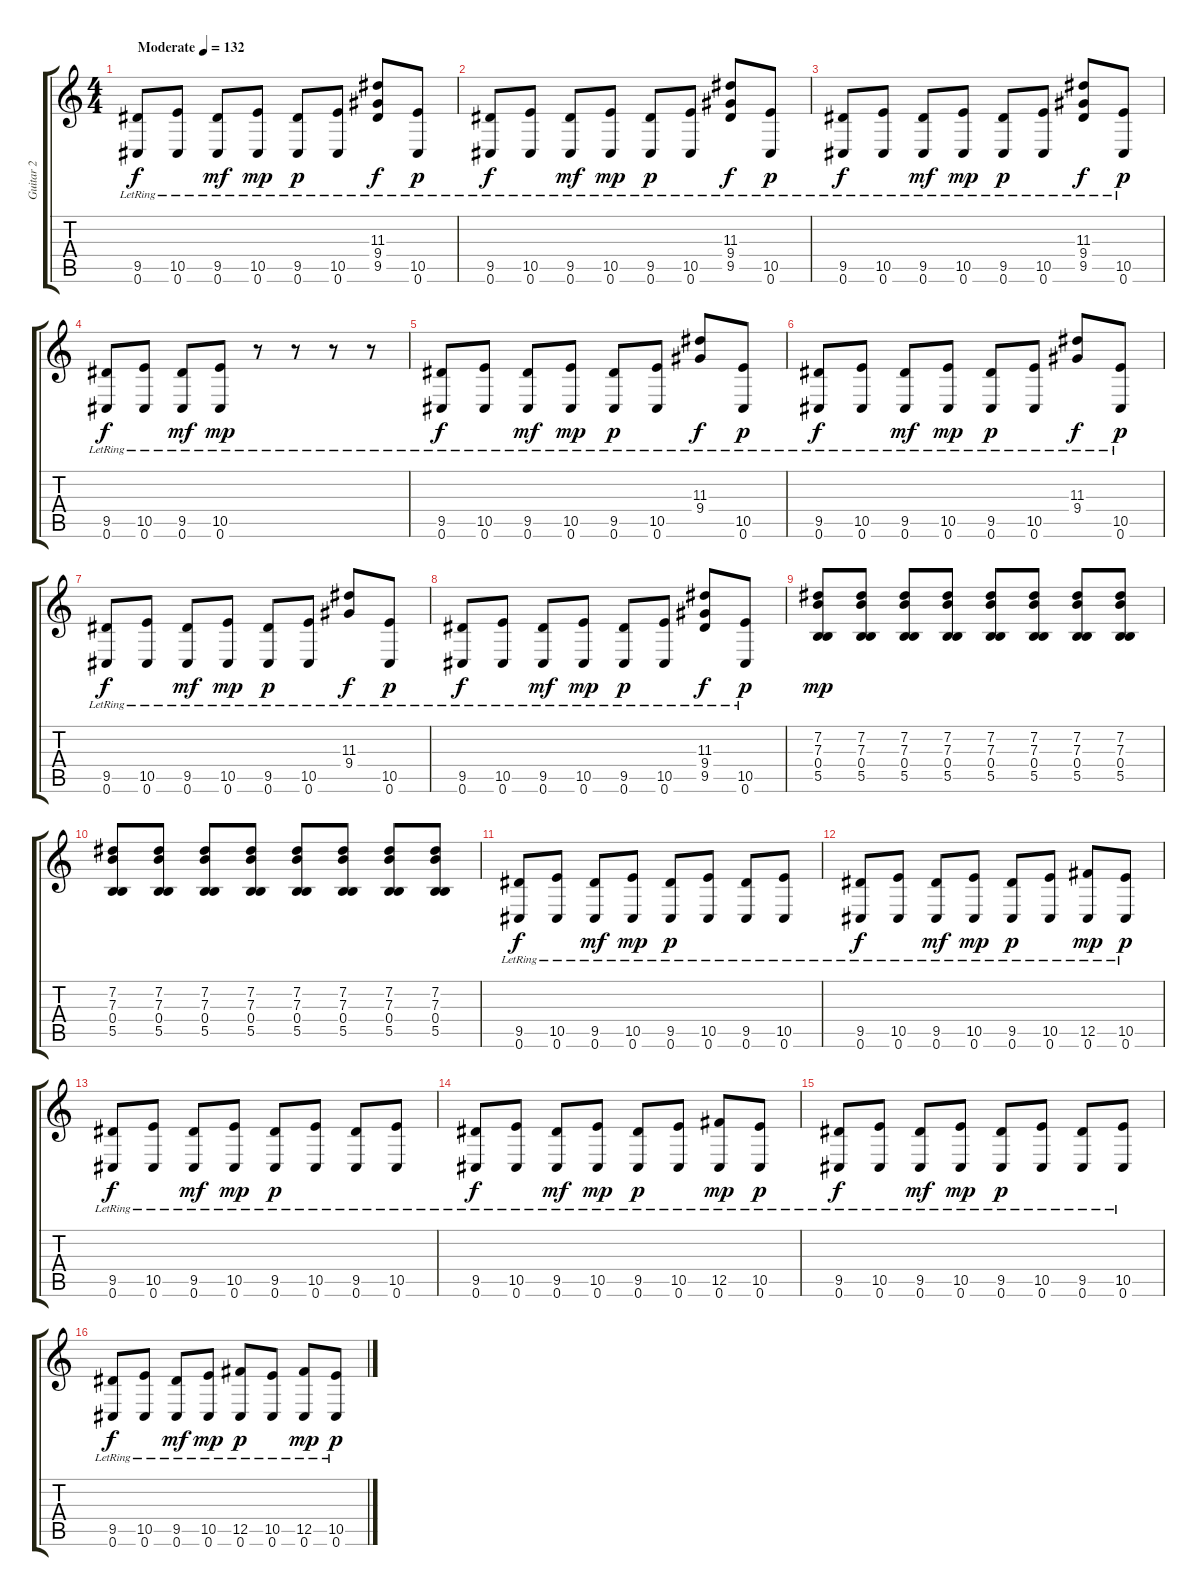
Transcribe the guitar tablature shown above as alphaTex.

\track ("Guitar 2" "Guitar 2") {instrument electricguitarjazz}
\staff {score tabs}
\tuning (Db4 Ab3 E3 B2 Gb2 Db2) {hide}
\ts (4 4)
\tempo (132 "Moderate")
\clef g2
\ks c
(9.5{lr} 0.6{lr}).8{dy f instrument electricguitarjazz} (10.5{lr} 0.6{lr}).8 (9.5{lr} 0.6{lr}).8{dy mf} (10.5{lr} 0.6{lr}).8{dy mp} (9.5{lr} 0.6{lr}).8{dy p} (10.5{lr} 0.6{lr}).8 (11.3{lr} 9.4{lr} 9.5{lr}).8{dy f} (10.5{lr} 0.6{lr}).8{dy p} |
(9.5{lr} 0.6{lr}).8{dy f} (10.5{lr} 0.6{lr}).8 (9.5{lr} 0.6{lr}).8{dy mf} (10.5{lr} 0.6{lr}).8{dy mp} (9.5{lr} 0.6{lr}).8{dy p} (10.5{lr} 0.6{lr}).8 (11.3{lr} 9.4{lr} 9.5{lr}).8{dy f} (10.5{lr} 0.6{lr}).8{dy p} |
(9.5{lr} 0.6{lr}).8{dy f} (10.5{lr} 0.6{lr}).8 (9.5{lr} 0.6{lr}).8{dy mf} (10.5{lr} 0.6{lr}).8{dy mp} (9.5{lr} 0.6{lr}).8{dy p} (10.5{lr} 0.6{lr}).8 (11.3{lr} 9.4{lr} 9.5{lr}).8{dy f} (10.5{lr} 0.6{lr}).8{dy p} |
(9.5{lr} 0.6{lr}).8{dy f} (10.5{lr} 0.6{lr}).8 (9.5{lr} 0.6{lr}).8{dy mf} (10.5{lr} 0.6{lr}).8{dy mp} r.8 r.8 r.8 r.8 |
(9.5{lr} 0.6{lr}).8{dy f} (10.5{lr} 0.6{lr}).8 (9.5{lr} 0.6{lr}).8{dy mf} (10.5{lr} 0.6{lr}).8{dy mp} (9.5{lr} 0.6{lr}).8{dy p} (10.5{lr} 0.6{lr}).8 (11.3{lr} 9.4{lr}).8{dy f} (10.5{lr} 0.6{lr}).8{dy p} |
(9.5{lr} 0.6{lr}).8{dy f} (10.5{lr} 0.6{lr}).8 (9.5{lr} 0.6{lr}).8{dy mf} (10.5{lr} 0.6{lr}).8{dy mp} (9.5{lr} 0.6{lr}).8{dy p} (10.5{lr} 0.6{lr}).8 (11.3{lr} 9.4{lr}).8{dy f} (10.5{lr} 0.6{lr}).8{dy p} |
(9.5{lr} 0.6{lr}).8{dy f} (10.5{lr} 0.6{lr}).8 (9.5{lr} 0.6{lr}).8{dy mf} (10.5{lr} 0.6{lr}).8{dy mp} (9.5{lr} 0.6{lr}).8{dy p} (10.5{lr} 0.6{lr}).8 (11.3{lr} 9.4{lr}).8{dy f} (10.5{lr} 0.6{lr}).8{dy p} |
(9.5{lr} 0.6{lr}).8{dy f} (10.5{lr} 0.6{lr}).8 (9.5{lr} 0.6{lr}).8{dy mf} (10.5{lr} 0.6{lr}).8{dy mp} (9.5{lr} 0.6{lr}).8{dy p} (10.5{lr} 0.6{lr}).8 (11.3{lr} 9.4{lr} 9.5{lr}).8{dy f} (10.5{lr} 0.6{lr}).8{dy p} |
(7.2 7.3 0.4 5.5).8{dy mp} (7.2 7.3 0.4 5.5).8 (7.2 7.3 0.4 5.5).8 (7.2 7.3 0.4 5.5).8 (7.2 7.3 0.4 5.5).8 (7.2 7.3 0.4 5.5).8 (7.2 7.3 0.4 5.5).8 (7.2 7.3 0.4 5.5).8 |
(7.2 7.3 0.4 5.5).8 (7.2 7.3 0.4 5.5).8 (7.2 7.3 0.4 5.5).8 (7.2 7.3 0.4 5.5).8 (7.2 7.3 0.4 5.5).8 (7.2 7.3 0.4 5.5).8 (7.2 7.3 0.4 5.5).8 (7.2 7.3 0.4 5.5).8 |
(9.5{lr} 0.6{lr}).8{dy f} (10.5{lr} 0.6{lr}).8 (9.5{lr} 0.6{lr}).8{dy mf} (10.5{lr} 0.6{lr}).8{dy mp} (9.5{lr} 0.6{lr}).8{dy p} (10.5{lr} 0.6{lr}).8 (9.5{lr} 0.6).8 (10.5{lr} 0.6{lr}).8 |
(9.5{lr} 0.6{lr}).8{dy f} (10.5{lr} 0.6{lr}).8 (9.5{lr} 0.6{lr}).8{dy mf} (10.5{lr} 0.6{lr}).8{dy mp} (9.5{lr} 0.6{lr}).8{dy p} (10.5{lr} 0.6{lr}).8 (12.5{lr} 0.6).8{dy mp} (10.5{lr} 0.6{lr}).8{dy p} |
(9.5{lr} 0.6{lr}).8{dy f} (10.5{lr} 0.6{lr}).8 (9.5{lr} 0.6{lr}).8{dy mf} (10.5{lr} 0.6{lr}).8{dy mp} (9.5{lr} 0.6{lr}).8{dy p} (10.5{lr} 0.6{lr}).8 (9.5{lr} 0.6).8 (10.5{lr} 0.6{lr}).8 |
(9.5{lr} 0.6{lr}).8{dy f} (10.5{lr} 0.6{lr}).8 (9.5{lr} 0.6{lr}).8{dy mf} (10.5{lr} 0.6{lr}).8{dy mp} (9.5{lr} 0.6{lr}).8{dy p} (10.5{lr} 0.6{lr}).8 (12.5{lr} 0.6).8{dy mp} (10.5{lr} 0.6{lr}).8{dy p} |
(9.5{lr} 0.6{lr}).8{dy f} (10.5{lr} 0.6{lr}).8 (9.5{lr} 0.6{lr}).8{dy mf} (10.5{lr} 0.6{lr}).8{dy mp} (9.5{lr} 0.6{lr}).8{dy p} (10.5{lr} 0.6{lr}).8 (9.5{lr} 0.6).8 (10.5{lr} 0.6{lr}).8 |
(9.5{lr} 0.6{lr}).8{dy f} (10.5{lr} 0.6{lr}).8 (9.5{lr} 0.6{lr}).8{dy mf} (10.5{lr} 0.6{lr}).8{dy mp} (12.5{lr} 0.6{lr}).8{dy p} (10.5{lr} 0.6{lr}).8 (12.5{lr} 0.6).8{dy mp} (10.5{lr} 0.6{lr}).8{dy p}
